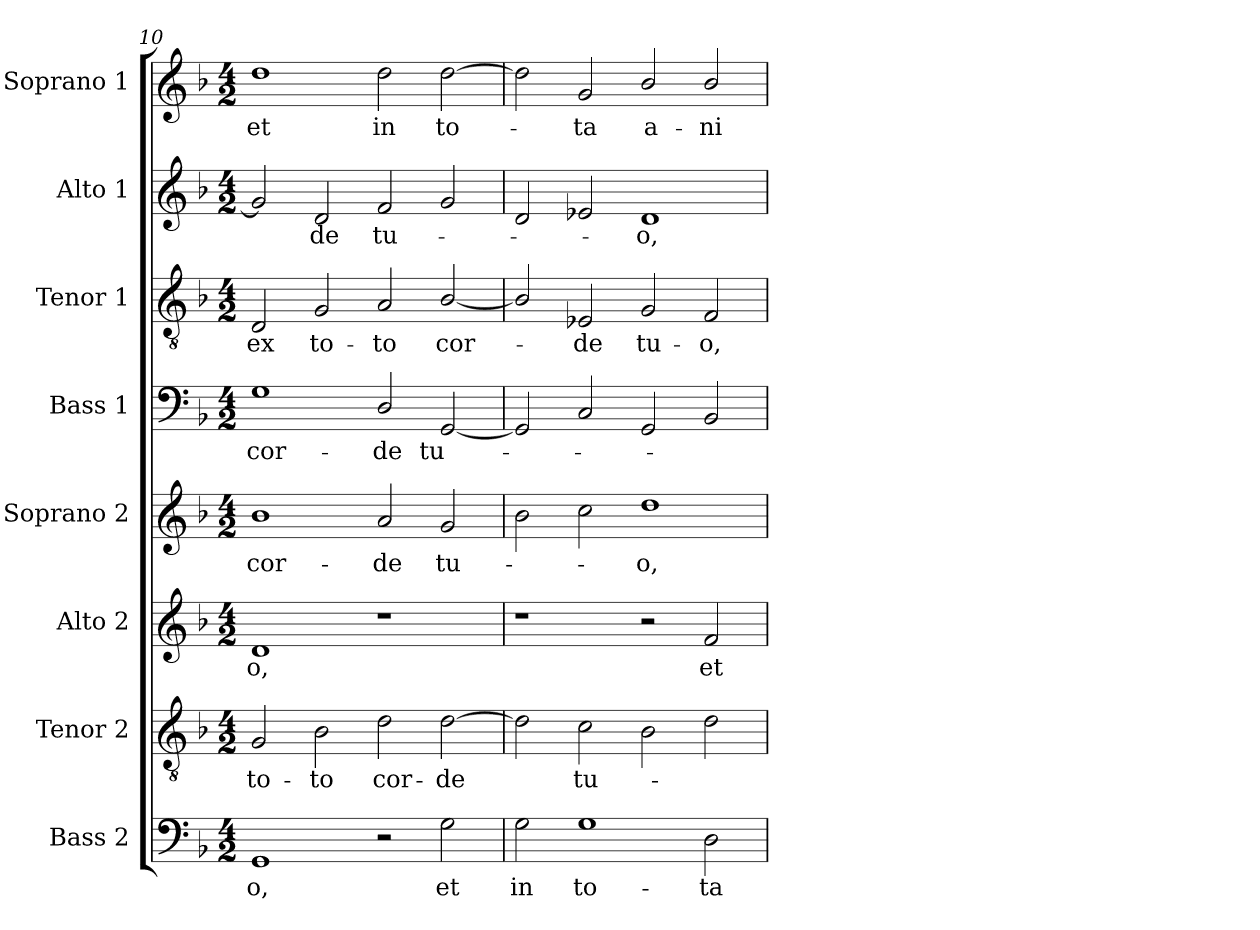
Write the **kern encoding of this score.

**kern	**text	**kern	**text	**kern	**text	**kern	**text	**kern	**text	**kern	**text	**kern	**text	**kern	**text
*part8	*part8	*part7	*part7	*part6	*part6	*part5	*part5	*part4	*part4	*part3	*part3	*part2	*part2	*part1	*part1
*staff8	*staff8	*staff7	*staff7	*staff6	*staff6	*staff5	*staff5	*staff4	*staff4	*staff3	*staff3	*staff2	*staff2	*staff1	*staff1
*I"Bass 2	*	*I"Tenor 2	*	*I"Alto 2	*	*I"Soprano 2	*	*I"Bass 1	*	*I"Tenor 1	*	*I"Alto 1	*	*I"Soprano 1	*
*I'B2.	*	*I'T2.	*	*I'A2.	*	*I'S2.	*	*I'B1.	*	*I'T1.	*	*I'A1.	*	*I'S1.	*
!!LO:PB:g=z
*clefF4	*	*clefGv2	*	*clefG2	*	*clefG2	*	*clefF4	*	*clefGv2	*	*clefG2	*	*clefG2	*
*	*	*ITrd7c12	*	*	*	*	*	*	*	*ITrd7c12	*	*	*	*	*
*k[b-]	*	*k[b-]	*	*k[b-]	*	*k[b-]	*	*k[b-]	*	*k[b-]	*	*k[b-]	*	*k[b-]	*
*F:	*	*F:	*	*F:	*	*F:	*	*F:	*	*F:	*	*F:	*	*F:	*
*M4/2	*	*M4/2	*	*M4/2	*	*M4/2	*	*M4/2	*	*M4/2	*	*M4/2	*	*M4/2	*
=10	=10	=10	=10	=10	=10	=10	=10	=10	=10	=10	=10	=10	=10	=10	=10
!	!LO:LY:b:color=#000000	!	!	!	!	!	!	!	!	!	!	!	!	!	!
!	!	!	!LO:LY:b:color=#000000	!	!	!	!	!	!	!	!	!	!	!	!
!	!	!	!	!	!LO:LY:b:color=#000000	!	!	!	!	!	!	!	!	!	!
!	!	!	!	!	!	!	!LO:LY:b:color=#000000	!	!	!	!	!	!	!	!
!	!	!	!	!	!	!	!	!	!LO:LY:b:color=#000000	!	!	!	!	!	!
!	!	!	!	!	!	!	!	!	!	!	!LO:LY:b:color=#000000	!	!	!	!
!	!	!	!	!	!	!	!	!	!	!	!	!	!	!	!LO:LY:b:color=#000000
1GGi	-o,	2GGi/	to-	1di	-o,	1b-i	cor-	1Gi	cor-	2DDi/	ex	2gi/]	.	1ddi	et
!	!	!	!LO:LY:b:color=#000000	!	!	!	!	!	!	!	!	!	!	!	!
!	!	!	!	!	!	!	!	!	!	!	!LO:LY:b:color=#000000	!	!	!	!
!	!	!	!	!	!	!	!	!	!	!	!	!	!LO:LY:b:color=#000000	!	!
.	.	2BB-i\	-to	.	.	.	.	.	.	2GGi/	to-	2di/	-de	.	.
!	!	!	!LO:LY:b:color=#000000	!	!	!	!	!	!	!	!	!	!	!	!
!	!	!	!	!	!	!	!LO:LY:b:color=#000000	!	!	!	!	!	!	!	!
!	!	!	!	!	!	!	!	!	!LO:LY:b:color=#000000	!	!	!	!	!	!
!	!	!	!	!	!	!	!	!	!	!	!LO:LY:b:color=#000000	!	!	!	!
!	!	!	!	!	!	!	!	!	!	!	!	!	!LO:LY:b:color=#000000	!	!
!	!	!	!	!	!	!	!	!	!	!	!	!	!	!	!LO:LY:b:color=#000000
2r	.	2Di\	cor-	1r	.	2ai/	-de	2Di/	-de	2AAi/	-to	2fi/	tu-	2ddi\	in
!	!LO:LY:b:color=#000000	!	!	!	!	!	!	!	!	!	!	!	!	!	!
!	!	!	!LO:LY:b:color=#000000	!	!	!	!	!	!	!	!	!	!	!	!
!	!	!	!	!	!	!	!LO:LY:b:color=#000000	!	!	!	!	!	!	!	!
!	!	!	!	!	!	!	!	!	!LO:LY:b:color=#000000	!	!	!	!	!	!
!	!	!	!	!	!	!	!	!	!	!	!LO:LY:b:color=#000000	!	!	!	!
!	!	!	!	!	!	!	!	!	!	!	!	!	!	!	!LO:LY:b:color=#000000
2Gi\	et	[2Di\	-de	.	.	2gi/	tu-	[2GGi/	tu-	[2BB-i/	cor-	2gi/	.	[2ddi\	to-
=11	=11	=11	=11	=11	=11	=11	=11	=11	=11	=11	=11	=11	=11	=11	=11
!	!LO:LY:b:color=#000000	!	!	!	!	!	!	!	!	!	!	!	!	!	!
2Gi\	in	2Di\]	.	1r	.	2b-i\	.	2GGi/]	.	2BB-i/]	.	2di/	.	2ddi\]	.
!	!LO:LY:b:color=#000000	!	!	!	!	!	!	!	!	!	!	!	!	!	!
!	!	!	!LO:LY:b:color=#000000	!	!	!	!	!	!	!	!	!	!	!	!
!	!	!	!	!	!	!	!	!	!	!	!LO:LY:b:color=#000000	!	!	!	!
!	!	!	!	!	!	!	!	!	!	!	!	!	!	!	!LO:LY:b:color=#000000
1Gi	to-	2Ci\	tu-	.	.	2cci\	.	2Ci/	.	2EE-Xi/	-de	2e-Xi/	.	2gi/	-ta
!	!	!	!	!	!	!	!LO:LY:b:color=#000000	!	!	!	!	!	!	!	!
!	!	!	!	!	!	!	!	!	!	!	!LO:LY:b:color=#000000	!	!	!	!
!	!	!	!	!	!	!	!	!	!	!	!	!	!LO:LY:b:color=#000000	!	!
!	!	!	!	!	!	!	!	!	!	!	!	!	!	!	!LO:LY:b:color=#000000
.	.	2BB-i\	.	2r	.	1ddi	-o,	2GGi/	.	2GGi/	tu-	1di	-o,	2b-i/	a-
!	!LO:LY:b:color=#000000	!	!	!	!	!	!	!	!	!	!	!	!	!	!
!	!	!	!	!	!LO:LY:b:color=#000000	!	!	!	!	!	!	!	!	!	!
!	!	!	!	!	!	!	!	!	!	!	!LO:LY:b:color=#000000	!	!	!	!
!	!	!	!	!	!	!	!	!	!	!	!	!	!	!	!LO:LY:b:color=#000000
2Di\	-ta	2Di\	.	2fi/	et	.	.	2BB-i/	.	2FFi/	-o,	.	.	2b-i/	-ni-
=	=	=	=	=	=	=	=	=	=	=	=	=	=	=	=
*-	*-	*-	*-	*-	*-	*-	*-	*-	*-	*-	*-	*-	*-	*-	*-
